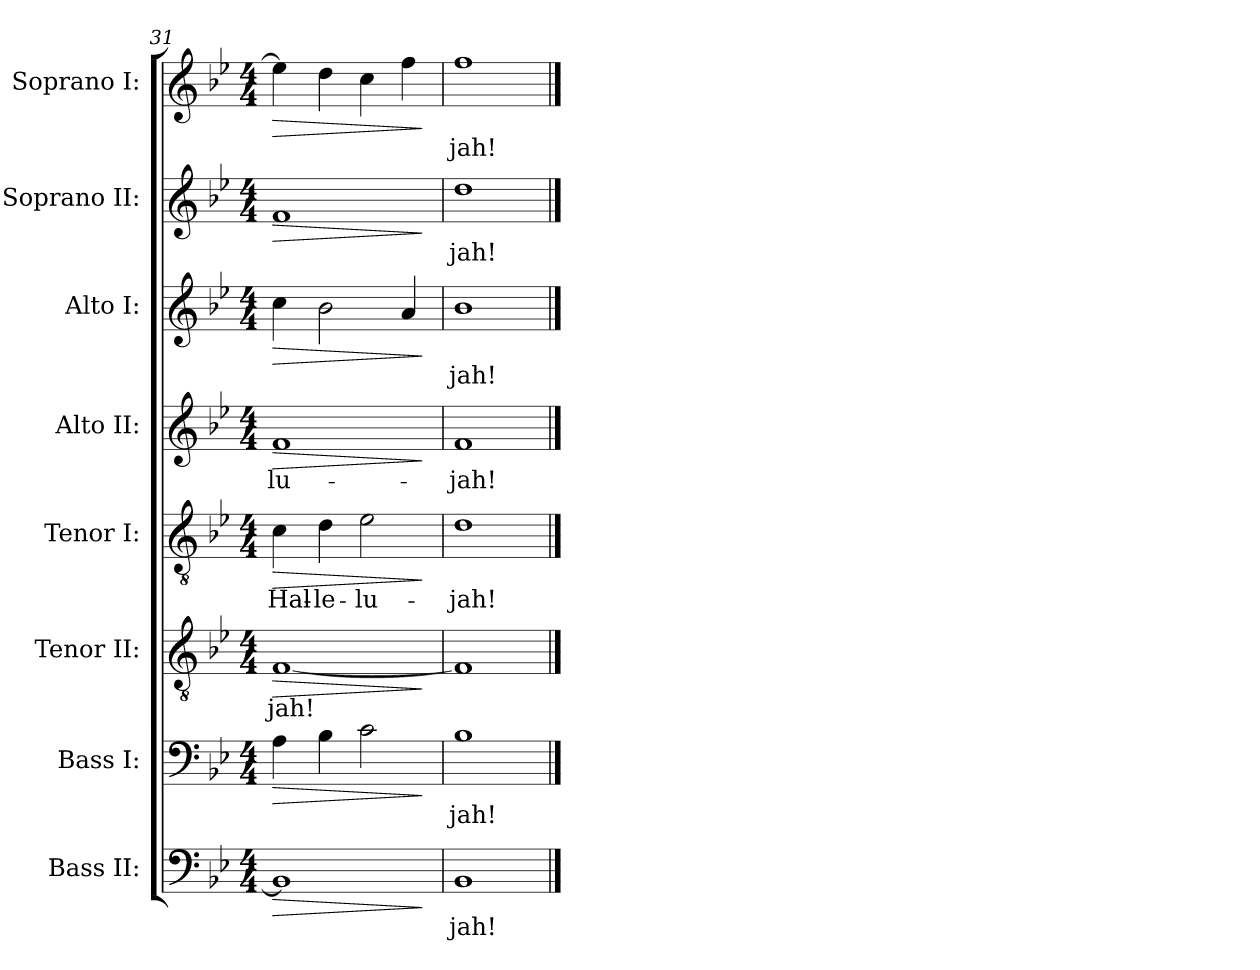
**kern	**text	**dynam	**kern	**text	**dynam	**kern	**text	**dynam	**kern	**text	**dynam	**kern	**text	**dynam	**kern	**text	**dynam	**kern	**text	**dynam	**kern	**text	**dynam
*part8	*part8	*part8	*part7	*part7	*part7	*part6	*part6	*part6	*part5	*part5	*part5	*part4	*part4	*part4	*part3	*part3	*part3	*part2	*part2	*part2	*part1	*part1	*part1
*staff8	*staff8	*staff8	*staff7	*staff7	*staff7	*staff6	*staff6	*staff6	*staff5	*staff5	*staff5	*staff4	*staff4	*staff4	*staff3	*staff3	*staff3	*staff2	*staff2	*staff2	*staff1	*staff1	*staff1
*I"Bass II:	*	*	*I"Bass I:	*	*	*I"Tenor II:	*	*	*I"Tenor I:	*	*	*I"Alto II:	*	*	*I"Alto I:	*	*	*I"Soprano II:	*	*	*I"Soprano I:	*	*
*clefF4	*	*	*clefF4	*	*	*clefGv2	*	*	*clefGv2	*	*	*clefG2	*	*	*clefG2	*	*	*clefG2	*	*	*clefG2	*	*
*k[b-e-]	*	*	*k[b-e-]	*	*	*k[b-e-]	*	*	*k[b-e-]	*	*	*k[b-e-]	*	*	*k[b-e-]	*	*	*k[b-e-]	*	*	*k[b-e-]	*	*
*B-:	*	*	*B-:	*	*	*B-:	*	*	*B-:	*	*	*B-:	*	*	*B-:	*	*	*B-:	*	*	*B-:	*	*
*M4/4	*	*	*M4/4	*	*	*M4/4	*	*	*M4/4	*	*	*M4/4	*	*	*M4/4	*	*	*M4/4	*	*	*M4/4	*	*
=31	=31	=31	=31	=31	=31	=31	=31	=31	=31	=31	=31	=31	=31	=31	=31	=31	=31	=31	=31	=31	=31	=31	=31
!	!	!LO:HP:b	!	!	!LO:HP:b	!	!LO:LY:b	!LO:HP:b	!	!LO:LY:b	!LO:HP:b	!	!LO:LY:b	!LO:HP:b	!	!	!LO:HP:b	!	!	!LO:HP:b	!	!	!LO:HP:b
1BB-]	.	>	4A	.	>	[1F	-jah!	>	4c	Hal-	>	1f	-lu-	>	4cc	.	>	1f	.	>	4ee-]	.	>
!	!	!	!	!	!	!	!	!	!	!LO:LY:b	!	!	!	!	!	!	!	!	!	!	!	!	!
.	.	.	4B-	.	.	.	.	.	4d	-le-	.	.	.	.	2b-	.	.	.	.	.	4dd	.	.
!	!	!	!	!	!	!	!	!	!	!LO:LY:b	!	!	!	!	!	!	!	!	!	!	!	!	!
.	.	.	2c	.	.	.	.	.	2e-	-lu-	.	.	.	.	.	.	.	.	.	.	4cc	.	.
.	.	.	.	.	.	.	.	.	.	.	.	.	.	.	4a	.	.	.	.	.	4ff	.	.
.	.	]	.	.	]	.	.	]	.	.	]	.	.	]	.	.	]	.	.	]	.	.	]
=32	=32	=32	=32	=32	=32	=32	=32	=32	=32	=32	=32	=32	=32	=32	=32	=32	=32	=32	=32	=32	=32	=32	=32
!	!LO:LY:b	!	!	!LO:LY:b	!	!	!	!	!	!LO:LY:b	!	!	!LO:LY:b	!	!	!LO:LY:b	!	!	!LO:LY:b	!	!	!LO:LY:b	!
1BB-	jah!	.	1B-	jah!	.	1F]	.	.	1d	-jah!	.	1f	-jah!	.	1b-	jah!	.	1dd	jah!	.	1ff	jah!	.
==	==	==	==	==	==	==	==	==	==	==	==	==	==	==	==	==	==	==	==	==	==	==	==
*-	*-	*-	*-	*-	*-	*-	*-	*-	*-	*-	*-	*-	*-	*-	*-	*-	*-	*-	*-	*-	*-	*-	*-
